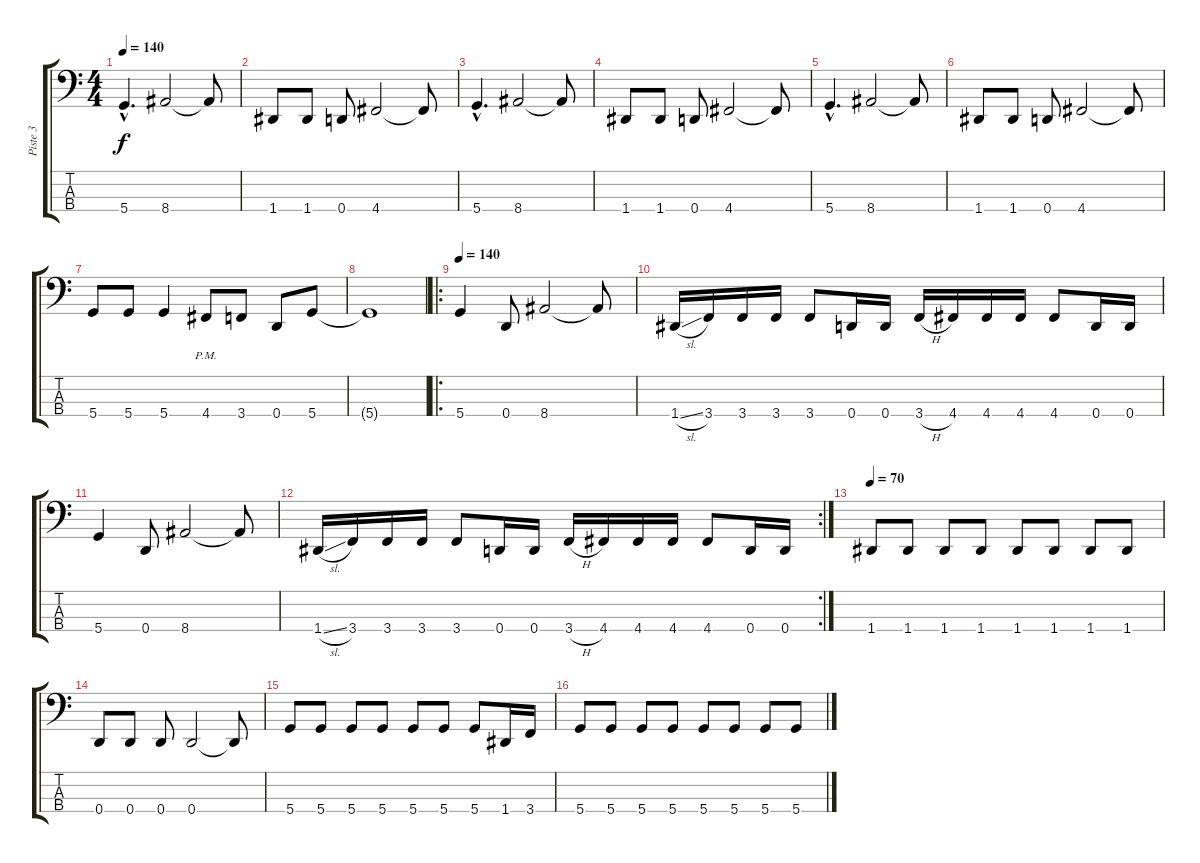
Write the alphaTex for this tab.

\track ("Piste 3" "Piste 3") {instrument electricbasspick}
\staff {score tabs}
\tuning (G2 D2 A1 D1) {hide}
\ts (4 4)
\tempo 140
\clef f4
\ks c
5.4{hac}.4{d dy f} 8.4.2 8.4{t}.8 |
1.4.8 1.4.8 0.4.8 4.4.2 4.4{t}.8 |
5.4{hac}.4{d} 8.4.2 8.4{t}.8 |
1.4.8 1.4.8 0.4.8 4.4.2 4.4{t}.8 |
5.4{hac}.4{d} 8.4.2 8.4{t}.8 |
1.4.8 1.4.8 0.4.8 4.4.2 4.4{t}.8 |
5.4.8 5.4.8 5.4.4 4.4{pm}.8 3.4.8 0.4.8 5.4.8 |
5.4{t}.1 |
\ro
\tempo 140
5.4.4 0.4.8 8.4.2 8.4{t}.8 |
1.4{sl}.16 3.4.16 3.4.16 3.4.16 3.4.8 0.4.16 0.4.16 3.4{h}.16 4.4.16 4.4.16 4.4.16 4.4.8 0.4.16 0.4.16 |
5.4.4 0.4.8 8.4.2 8.4{t}.8 |
\rc 2
1.4{sl}.16 3.4.16 3.4.16 3.4.16 3.4.8 0.4.16 0.4.16 3.4{h}.16 4.4.16 4.4.16 4.4.16 4.4.8 0.4.16 0.4.16 |
\tempo 70
1.4.8 1.4.8 1.4.8 1.4.8 1.4.8 1.4.8 1.4.8 1.4.8 |
0.4.8 0.4.8 0.4.8 0.4.2 0.4{t}.8 |
5.4.8 5.4.8 5.4.8 5.4.8 5.4.8 5.4.8 5.4.8 1.4.16 3.4.16 |
5.4.8 5.4.8 5.4.8 5.4.8 5.4.8 5.4.8 5.4.8 5.4.8
